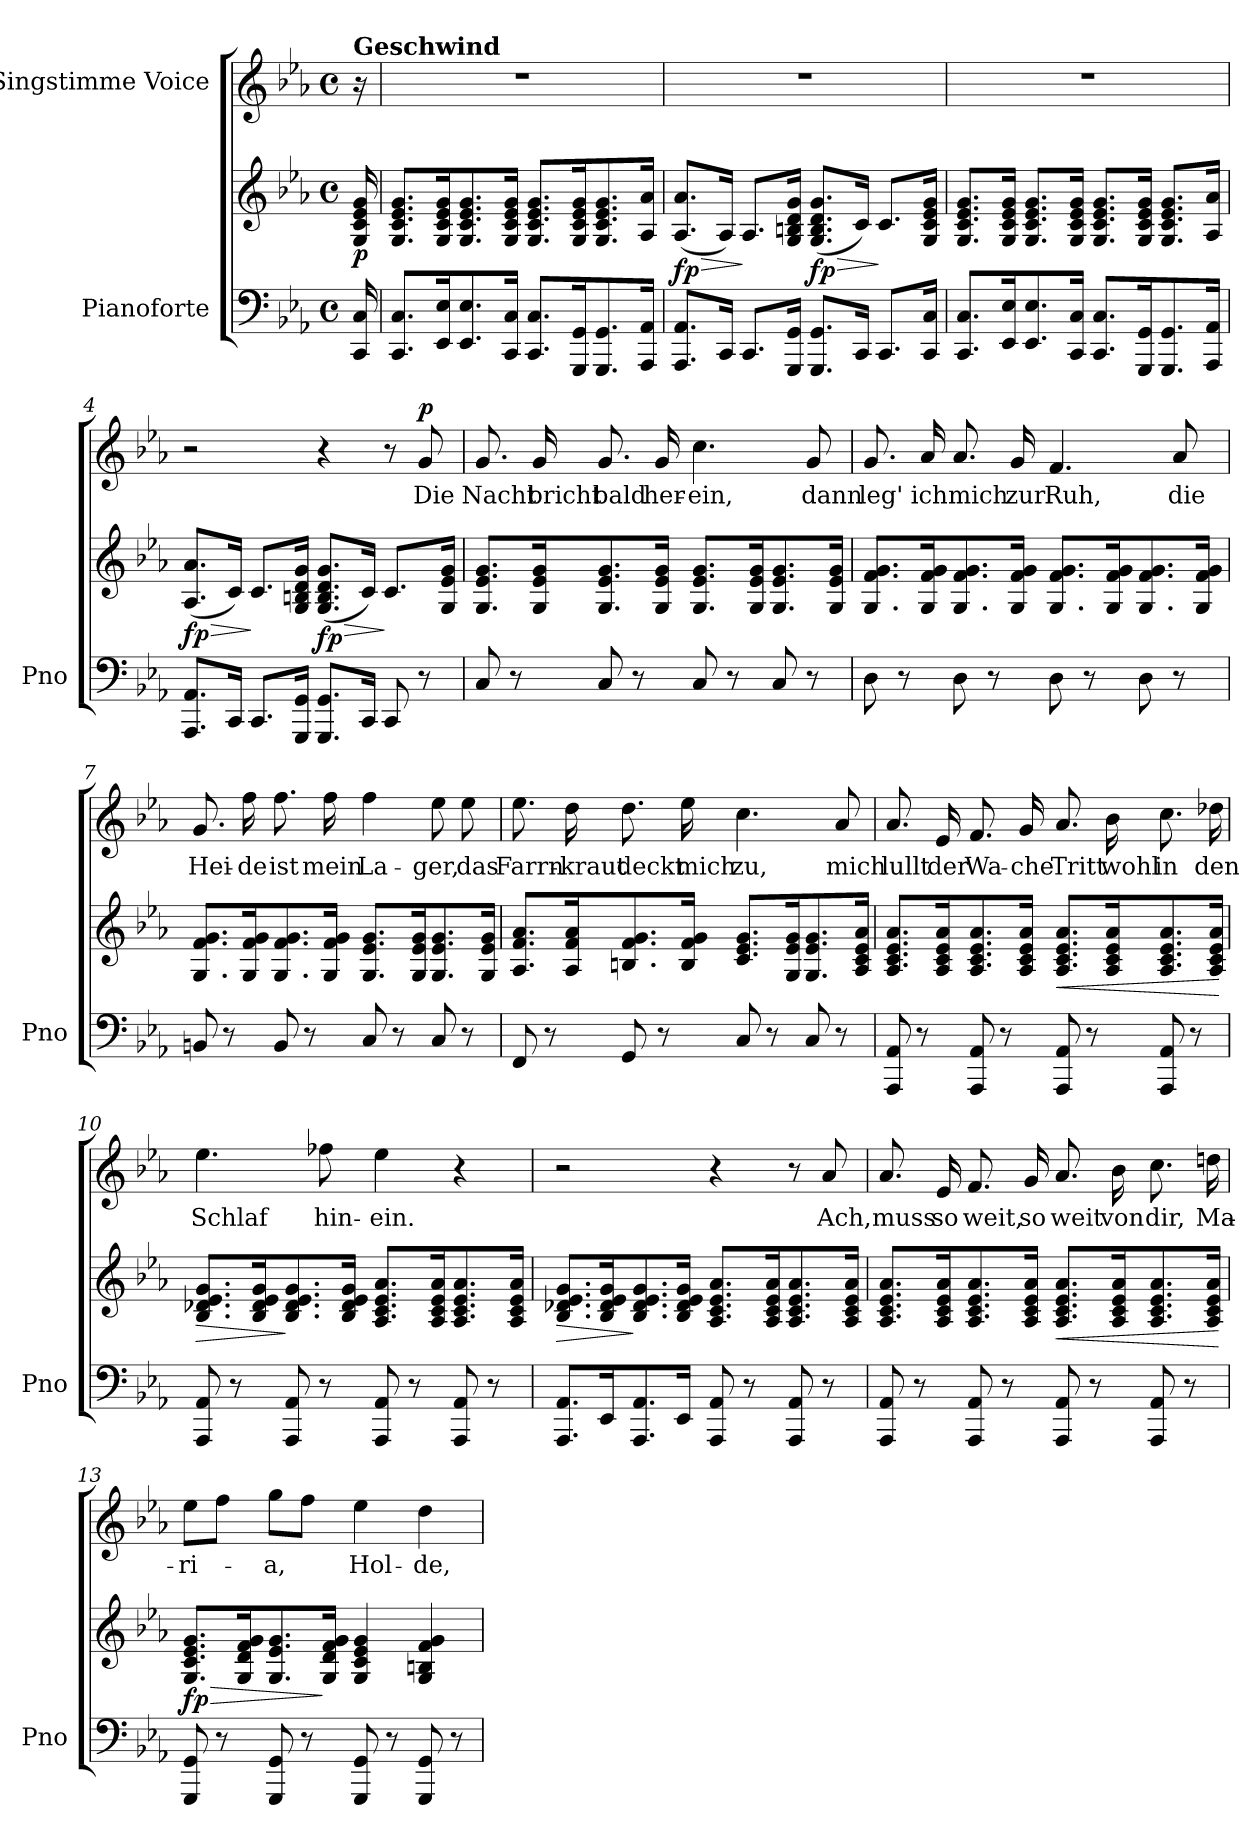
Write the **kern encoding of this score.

**kern	**kern	**dynam	**kern	**text	**dynam
*part2	*part2	*part2	*part1	*part1	*part1
*staff3	*staff2	*staff2/3	*staff1	*staff1	*staff1
*I"Pianoforte	*	*	*I"Singstimme Voice	*	*
*I'Pno	*	*	*	*	*
*clefF4	*clefG2	*	*clefG2	*	*
*k[b-e-a-]	*k[b-e-a-]	*	*k[b-e-a-]	*	*
*M4/4	*M4/4	*	*M4/4	*	*
*met(c)	*met(c)	*	*met(c)	*	*
=	=	=	=	=	=
!	!	!	!LO:TX:a:B:t=Geschwind	!	!
!	!	!LO:DY:b	!	!	!
16CC/ 16C/	16G/ 16c/ 16e-/ 16g/	p	16r	.	.
=1	=1	=1	=1	=1	=1
8.CC/ 8.C/L	8.G/ 8.c/ 8.e-/ 8.g/L	.	1r	.	.
16EE-/ 16E-/K	16G/ 16c/ 16e-/ 16g/K	.	.	.	.
8.EE-/ 8.E-/	8.G/ 8.c/ 8.e-/ 8.g/	.	.	.	.
16CC/ 16C/Jk	16G/ 16c/ 16e-/ 16g/Jk	.	.	.	.
8.CC/ 8.C/L	8.G/ 8.c/ 8.e-/ 8.g/L	.	.	.	.
16GGG/ 16GG/K	16G/ 16c/ 16e-/ 16g/K	.	.	.	.
8.GGG/ 8.GG/	8.G/ 8.c/ 8.e-/ 8.g/	.	.	.	.
16AAA-/ 16AA-/Jk	16A-/ 16a-/Jk	.	.	.	.
=2	=2	=2	=2	=2	=2
!	!	!LO:HP:b	!	!	!
!	!	!LO:DY:n=1:b	!	!	!
8.AAA-/ 8.AA-/L	(<8.A-/ 8.a-/L	> fp	1r	.	.
16CC/Jk	16A-/Jk)	.	.	.	.
8.CC/L	8.A-/L	]	.	.	.
16GGG/ 16GG/Jk	16G/ 16Bn/ 16d/ 16g/Jk	.	.	.	.
!	!	!LO:HP:b	!	!	!
!	!	!LO:DY:n=2:b	!	!	!
8.GGG/ 8.GG/L	(<8.G/ 8.B/ 8.d/ 8.g/L	> fp	.	.	.
16CC/Jk	16c/Jk)	.	.	.	.
8.CC/L	8.c/L	]	.	.	.
16CC/ 16C/Jk	16G/ 16c/ 16e-/ 16g/Jk	.	.	.	.
=3	=3	=3	=3	=3	=3
8.CC/ 8.C/L	8.G/ 8.c/ 8.e-/ 8.g/L	.	1r	.	.
16EE-/ 16E-/K	16G/ 16c/ 16e-/ 16g/Jk	.	.	.	.
8.EE-/ 8.E-/	8.G/ 8.c/ 8.e-/ 8.g/L	.	.	.	.
16CC/ 16C/Jk	16G/ 16c/ 16e-/ 16g/Jk	.	.	.	.
8.CC/ 8.C/L	8.G/ 8.c/ 8.e-/ 8.g/L	.	.	.	.
16GGG/ 16GG/K	16G/ 16c/ 16e-/ 16g/Jk	.	.	.	.
8.GGG/ 8.GG/	8.G/ 8.c/ 8.e-/ 8.g/L	.	.	.	.
16AAA-/ 16AA-/Jk	16A-/ 16a-/Jk	.	.	.	.
!!LO:LB:g=z
=4	=4	=4	=4	=4	=4
!	!	!LO:HP:b	!	!	!
!	!	!LO:DY:n=1:b	!	!	!
8.AAA-/ 8.AA-/L	(<8.A-/ 8.a-/L	> fp	2r	.	.
16CC/Jk	16c/Jk)	.	.	.	.
8.CC/L	8.c/L	]	.	.	.
16GGG/ 16GG/Jk	16G/ 16Bn/ 16d/ 16g/Jk	.	.	.	.
!	!	!LO:HP:b	!	!	!
!	!	!LO:DY:n=2:b	!	!	!
8.GGG/ 8.GG/L	(<8.G/ 8.B/ 8.d/ 8.g/L	> fp	4r	.	.
16CC/Jk	16c/Jk)	.	.	.	.
8CC/	8.c/L	]	8r	.	.
!	!	!	!	!LO:LY:b	!LO:DY:a
8r	.	.	8g/	Die	p
.	16G/ 16e-/ 16g/Jk	.	.	.	.
=5	=5	=5	=5	=5	=5
!	!	!	!	!LO:LY:b	!
8C/	8.G/ 8.e-/ 8.g/L	.	8.g/	Nacht	.
8r	.	.	.	.	.
!	!	!	!	!LO:LY:b	!
.	16G/ 16e-/ 16g/K	.	16g/	bricht	.
!	!	!	!	!LO:LY:b	!
8C/	8.G/ 8.e-/ 8.g/	.	8.g/	bald	.
8r	.	.	.	.	.
!	!	!	!	!LO:LY:b	!
.	16G/ 16e-/ 16g/Jk	.	16g/	her-	.
!	!	!	!	!LO:LY:b	!
8C/	8.G/ 8.e-/ 8.g/L	.	4.cc\	-ein,	.
8r	.	.	.	.	.
.	16G/ 16e-/ 16g/K	.	.	.	.
8C/	8.G/ 8.e-/ 8.g/	.	.	.	.
!	!	!	!	!LO:LY:b	!
8r	.	.	8g/	dann	.
.	16G/ 16e-/ 16g/Jk	.	.	.	.
=6	=6	=6	=6	=6	=6
!	!	!	!	!LO:LY:b	!
8D\	8.G/ 8.f/ 8.g/L	.	8.g/	leg'	.
8r	.	.	.	.	.
!	!	!	!	!LO:LY:b	!
.	16G/ 16f/ 16g/K	.	16a-/	ich	.
!	!	!	!	!LO:LY:b	!
8D\	8.G/ 8.f/ 8.g/	.	8.a-/	mich	.
8r	.	.	.	.	.
!	!	!	!	!LO:LY:b	!
.	16G/ 16f/ 16g/Jk	.	16g/	zur	.
!	!	!	!	!LO:LY:b	!
8D\	8.G/ 8.f/ 8.g/L	.	4.f/	Ruh,	.
8r	.	.	.	.	.
.	16G/ 16f/ 16g/K	.	.	.	.
8D\	8.G/ 8.f/ 8.g/	.	.	.	.
!	!	!	!	!LO:LY:b	!
8r	.	.	8a-/	die	.
.	16G/ 16f/ 16g/Jk	.	.	.	.
!!LO:LB:g=z
=7	=7	=7	=7	=7	=7
!	!	!	!	!LO:LY:b	!
8BBn/	8.G/ 8.f/ 8.g/L	.	8.g/	Hei-	.
8r	.	.	.	.	.
!	!	!	!	!LO:LY:b	!
.	16G/ 16f/ 16g/K	.	16ff\	-de	.
!	!	!	!	!LO:LY:b	!
8BB/	8.G/ 8.f/ 8.g/	.	8.ff\	ist	.
8r	.	.	.	.	.
!	!	!	!	!LO:LY:b	!
.	16G/ 16f/ 16g/Jk	.	16ff\	mein	.
!	!	!	!	!LO:LY:b	!
8C/	8.G/ 8.e-/ 8.g/L	.	4ff\	La-	.
8r	.	.	.	.	.
.	16G/ 16e-/ 16g/K	.	.	.	.
!	!	!	!	!LO:LY:b	!
8C/	8.G/ 8.e-/ 8.g/	.	8ee-\	-ger,	.
!	!	!	!	!LO:LY:b	!
8r	.	.	8ee-\	das	.
.	16G/ 16e-/ 16g/Jk	.	.	.	.
=8	=8	=8	=8	=8	=8
!	!	!	!	!LO:LY:b	!
8FF/	8.A-/ 8.f/ 8.a-/L	.	8.ee-\	Farrn-	.
8r	.	.	.	.	.
!	!	!	!	!LO:LY:b	!
.	16A-/ 16f/ 16a-/K	.	16dd\	-kraut	.
!	!	!	!	!LO:LY:b	!
8GG/	8.Bn/ 8.f/ 8.g/	.	8.dd\	deckt	.
8r	.	.	.	.	.
!	!	!	!	!LO:LY:b	!
.	16B/ 16f/ 16g/Jk	.	16ee-\	mich	.
!	!	!	!	!LO:LY:b	!
8C/	8.c/ 8.e-/ 8.g/L	.	4.cc\	zu,	.
8r	.	.	.	.	.
.	16G/ 16e-/ 16g/K	.	.	.	.
8C/	8.G/ 8.e-/ 8.g/	.	.	.	.
!	!	!	!	!LO:LY:b	!
8r	.	.	8a-/	mich	.
.	16A-/ 16c/ 16e-/ 16a-/Jk	.	.	.	.
!!LO:LB:g=z
=9	=9	=9	=9	=9	=9
!	!	!	!	!LO:LY:b	!
8AAA-/ 8AA-/	8.A-/ 8.c/ 8.e-/ 8.a-/L	.	8.a-/	lullt	.
8r	.	.	.	.	.
!	!	!	!	!LO:LY:b	!
.	16A-/ 16c/ 16e-/ 16a-/K	.	16e-/	der	.
!	!	!	!	!LO:LY:b	!
8AAA-/ 8AA-/	8.A-/ 8.c/ 8.e-/ 8.a-/	.	8.f/	Wa-	.
8r	.	.	.	.	.
!	!	!	!	!LO:LY:b	!
.	16A-/ 16c/ 16e-/ 16a-/Jk	.	16g/	-che	.
!	!	!LO:HP:b	!	!LO:LY:b	!
8AAA-/ 8AA-/	8.A-/ 8.c/ 8.e-/ 8.a-/L	<	8.a-/	Tritt	.
8r	.	.	.	.	.
!	!	!	!	!LO:LY:b	!
.	16A-/ 16c/ 16e-/ 16a-/K	.	16b-\	wohl	.
!	!	!	!	!LO:LY:b	!
8AAA-/ 8AA-/	8.A-/ 8.c/ 8.e-/ 8.a-/	.	8.cc\	in	.
8r	.	.	.	.	.
!	!	!	!	!LO:LY:b	!
.	16A-/ 16c/ 16e-/ 16a-/Jk	.	16dd-X\	den	.
.	.	[	.	.	.
=10	=10	=10	=10	=10	=10
!	!	!LO:HP:b	!	!LO:LY:b	!
8AAA-/ 8AA-/	8.B-/ 8.d-X/ 8.e-/ 8.g/L	>	4.ee-\	Schlaf	.
8r	.	.	.	.	.
.	16B-/ 16d-/ 16e-/ 16g/K	.	.	.	.
8AAA-/ 8AA-/	8.B-/ 8.d-/ 8.e-/ 8.g/	]	.	.	.
!	!	!	!	!LO:LY:b	!
8r	.	.	8ff-X\	hin-	.
.	16B-/ 16d-/ 16e-/ 16g/Jk	.	.	.	.
!	!	!	!	!LO:LY:b	!
8AAA-/ 8AA-/	8.A-/ 8.c/ 8.e-/ 8.a-/L	.	4ee-\	-ein.	.
8r	.	.	.	.	.
.	16A-/ 16c/ 16e-/ 16a-/K	.	.	.	.
8AAA-/ 8AA-/	8.A-/ 8.c/ 8.e-/ 8.a-/	.	4r	.	.
8r	.	.	.	.	.
.	16A-/ 16c/ 16e-/ 16a-/Jk	.	.	.	.
=11	=11	=11	=11	=11	=11
!	!	!LO:HP:b	!	!	!
8.AAA-/ 8.AA-/L	8.B-/ 8.d-X/ 8.e-/ 8.g/L	>	2r	.	.
16EE-/K	16B-/ 16d-/ 16e-/ 16g/K	.	.	.	.
8.AAA-/ 8.AA-/	8.B-/ 8.d-/ 8.e-/ 8.g/	]	.	.	.
16EE-/Jk	16B-/ 16d-/ 16e-/ 16g/Jk	.	.	.	.
8AAA-/ 8AA-/	8.A-/ 8.c/ 8.e-/ 8.a-/L	.	4r	.	.
8r	.	.	.	.	.
.	16A-/ 16c/ 16e-/ 16a-/K	.	.	.	.
8AAA-/ 8AA-/	8.A-/ 8.c/ 8.e-/ 8.a-/	.	8r	.	.
!	!	!	!	!LO:LY:b	!
8r	.	.	8a-/	Ach,	.
.	16A-/ 16c/ 16e-/ 16a-/Jk	.	.	.	.
!!LO:PB:g=z
=12	=12	=12	=12	=12	=12
!	!	!	!	!LO:LY:b	!
8AAA-/ 8AA-/	8.A-/ 8.c/ 8.e-/ 8.a-/L	.	8.a-/	muss	.
8r	.	.	.	.	.
!	!	!	!	!LO:LY:b	!
.	16A-/ 16c/ 16e-/ 16a-/K	.	16e-/	so	.
!	!	!	!	!LO:LY:b	!
8AAA-/ 8AA-/	8.A-/ 8.c/ 8.e-/ 8.a-/	.	8.f/	weit,	.
8r	.	.	.	.	.
!	!	!	!	!LO:LY:b	!
.	16A-/ 16c/ 16e-/ 16a-/Jk	.	16g/	so	.
!	!	!LO:HP:b	!	!LO:LY:b	!
8AAA-/ 8AA-/	8.A-/ 8.c/ 8.e-/ 8.a-/L	<	8.a-/	weit	.
8r	.	.	.	.	.
!	!	!	!	!LO:LY:b	!
.	16A-/ 16c/ 16e-/ 16a-/K	.	16b-\	von	.
!	!	!	!	!LO:LY:b	!
8AAA-/ 8AA-/	8.A-/ 8.c/ 8.e-/ 8.a-/	.	8.cc\	dir,	.
8r	.	.	.	.	.
!	!	!	!	!LO:LY:b	!
.	16A-/ 16c/ 16e-/ 16a-/Jk	.	16ddn\	Ma-	.
.	.	[	.	.	.
=13	=13	=13	=13	=13	=13
!	!	!LO:HP:b	!	!LO:LY:b	!
!	!	!LO:DY:n=1:b	!	!	!
8GGG/ 8GG/	8.G/ 8.c/ 8.e-/ 8.g/L	> fp	8ee-\L	-ri-	.
8r	.	.	8ff\J	.	.
.	16G/ 16d/ 16f/ 16g/K	.	.	.	.
!	!	!	!	!LO:LY:b	!
8GGG/ 8GG/	8.G/ 8.e-/ 8.g/	.	8gg\L	-a,	.
8r	.	.	8ff\J	.	.
.	16G/ 16d/ 16f/ 16g/Jk	]	.	.	.
!	!	!	!	!LO:LY:b	!
8GGG/ 8GG/	4G/ 4c/ 4e-/ 4g/	.	4ee-\	Hol-	.
8r	.	.	.	.	.
!	!	!	!	!LO:LY:b	!
8GGG/ 8GG/	4G/ 4Bn/ 4f/ 4g/	.	4dd\	-de,	.
8r	.	.	.	.	.
=	=	=	=	=	=
*-	*-	*-	*-	*-	*-
